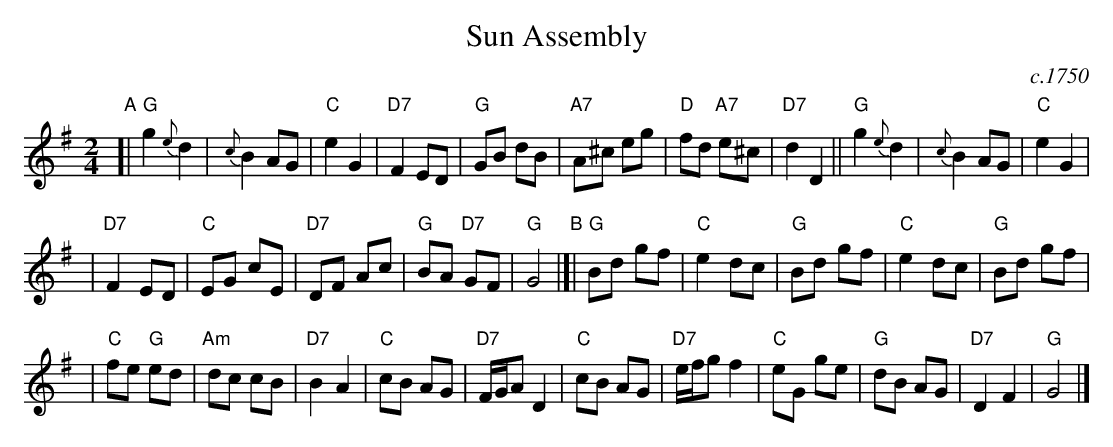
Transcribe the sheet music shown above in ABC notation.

X:1
T: Sun Assembly
O: c.1750
M: 2/4
L: 1/8
K: G
"A"
[| "G"g2 {e}d2 | {c}B2 AG | "C"e2 G2 | "D7"F2 ED | "G"GB dB | "A7"A^c eg | "D"fd "A7"e^c | "D7"d2 D2 || "G"g2 {e}d2 | {c}B2 AG | "C"e2 G2 |
| "D7"F2 ED | "C"EG cE | "D7"DF Ac | "G"BA "D7"GF | "G"G4 "B"|[| "G"Bd gf | "C"e2 dc | "G"Bd gf | "C"e2 dc | "G"Bd gf |
| "C"fe "G"ed | "Am"dc cB | "D7"B2 A2 | "C"cB AG | "D7"F/G/A D2 | "C"cB AG | "D7"e/f/g f2 | "C"eG ge | "G"dB AG | "D7"D2 F2 | "G"G4 |]
